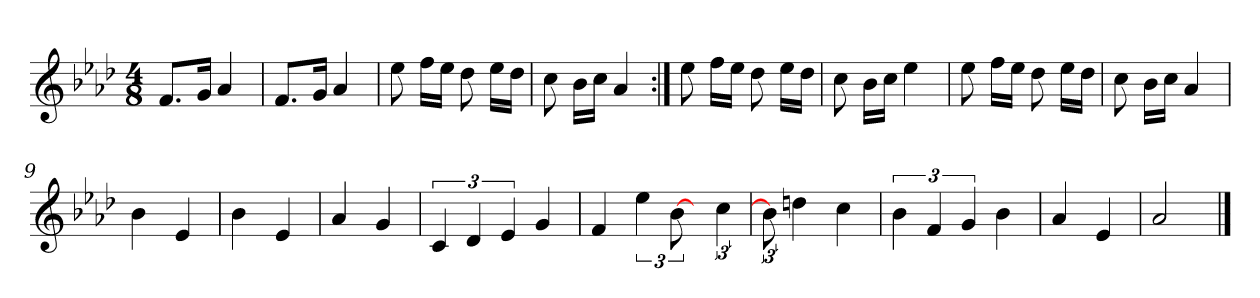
**kern
*part1
*staff1
*clefG2
*k[b-e-a-d-]
*A-:
*M4/8
=1
8.f/L
16g/Jk
4a-
=2
8.f/L
16g/Jk
4a-
=3
8ee-
16ff\LL
16ee-\JJ
8dd-
16ee-\LL
16dd-\JJ
=4
8cc
16b-\LL
16cc\JJ
4a-
=5:|!
8ee-
16ff\LL
16ee-\JJ
8dd-
16ee-\LL
16dd-\JJ
=6
8cc
16b-\LL
16cc\JJ
4ee-
=7
8ee-
16ff\LL
16ee-\JJ
8dd-
16ee-\LL
16dd-\JJ
=8
8cc
16b-\LL
16cc\JJ
4a-
=9
4b-
4e-
=10
4b-
4e-
=11
4a-
4g
=12
6c
6d-
6e-
4g
=13
4f
6ee-
[12b-
12ryy
6cc
=14
12b-]
4ddn
4cc
=15
6b-
6f
6g
4b-
=16
4a-
4e-
=17
2a-
==
*-
